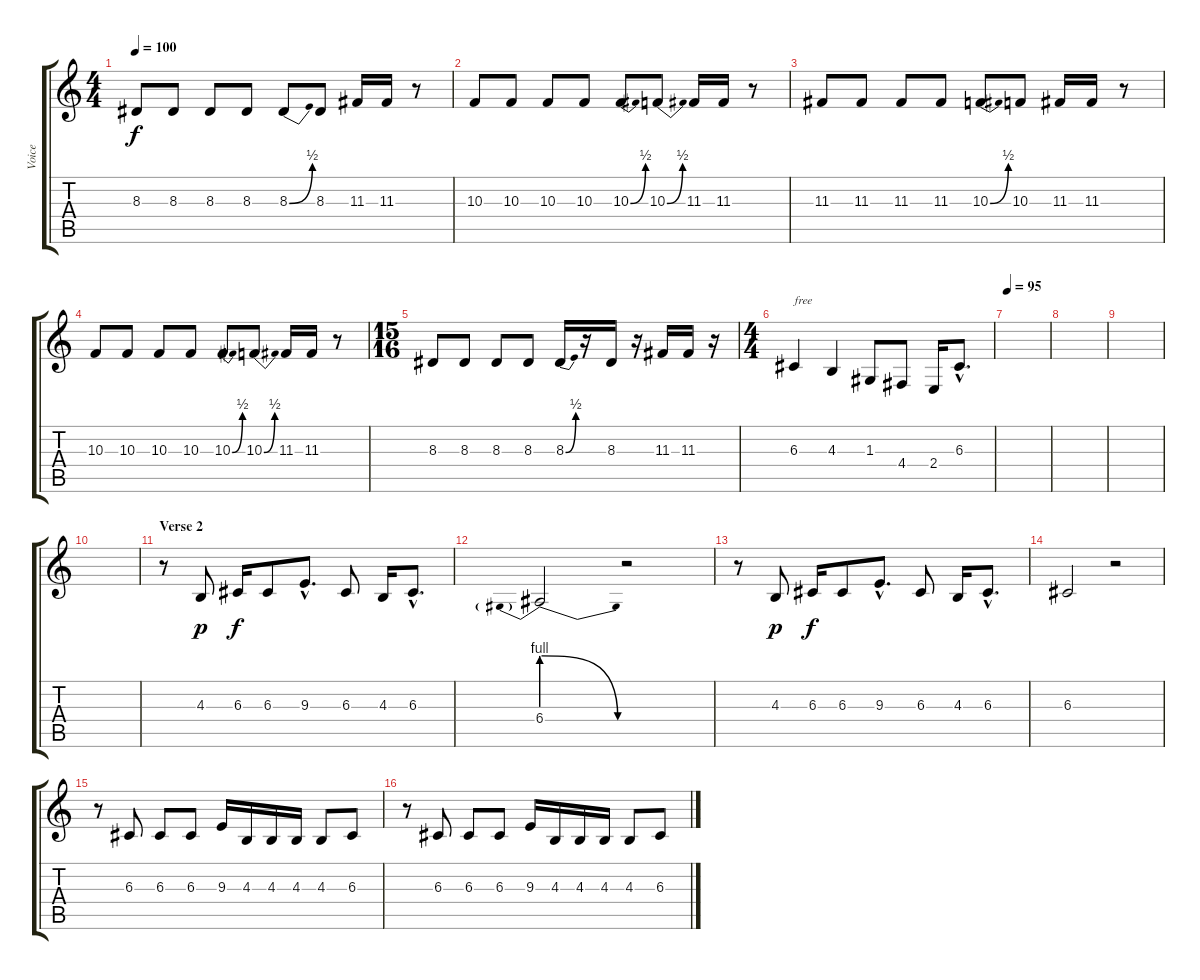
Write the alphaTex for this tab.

\track ("Voice" "Voice") {instrument trombone}
\staff {score tabs}
\tuning (E4 B3 G3 D3 A2 E2) {hide}
\ts (4 4)
\tempo 100
\clef g2
\ks c
8.3.8{dy f} 8.3.8 8.3.8 8.3.8 8.3{be (bend 0 0 60 2)}.8 8.3.8 11.3.16 11.3.16 r.8 |
10.3.8 10.3.8 10.3.8 10.3.8 10.3{be (bend 0 0 60 2)}.8 10.3{be (bend 0 0 60 2)}.8 11.3.16 11.3.16 r.8 |
11.3.8 11.3.8 11.3.8 11.3.8 10.3{be (bend 0 0 60 2)}.8 10.3.8 11.3.16 11.3.16 r.8 |
10.3.8 10.3.8 10.3.8 10.3.8 10.3{be (bend 0 0 60 2)}.8 10.3{be (bend 0 0 60 2)}.8 11.3.16 11.3.16 r.8 |
\ts (15 16)
8.3.8 8.3.8 8.3.8 8.3.8 8.3{be (bend 0 0 60 2)}.16 r.16 8.3.16 r.16 11.3.16 11.3.16 r.16 |
\ts (4 4)
6.3.4{txt "free"} 4.3.4 1.3.8 4.4.8 2.4.16 6.3{hac}.8{d} |
\tempo 95
|
|
|
|
\section ("" "Verse 2")
r.8 4.3.8{dy p} 6.3.16{dy f} 6.3.8 9.3{hac}.8{d} 6.3.8 4.3.16 6.3{hac}.8{d} |
6.4{be (prebendrelease 0 4 60 0)}.2 r.2 |
r.8 4.3.8{dy p} 6.3.16{dy f} 6.3.8 9.3{hac}.8{d} 6.3.8 4.3.16 6.3{hac}.8{d} |
6.3.2 r.2 |
r.8 6.3.8 6.3.8 6.3.8 9.3.16 4.3.16 4.3.16 4.3.16 4.3.8 6.3.8 |
r.8 6.3.8 6.3.8 6.3.8 9.3.16 4.3.16 4.3.16 4.3.16 4.3.8 6.3.8
